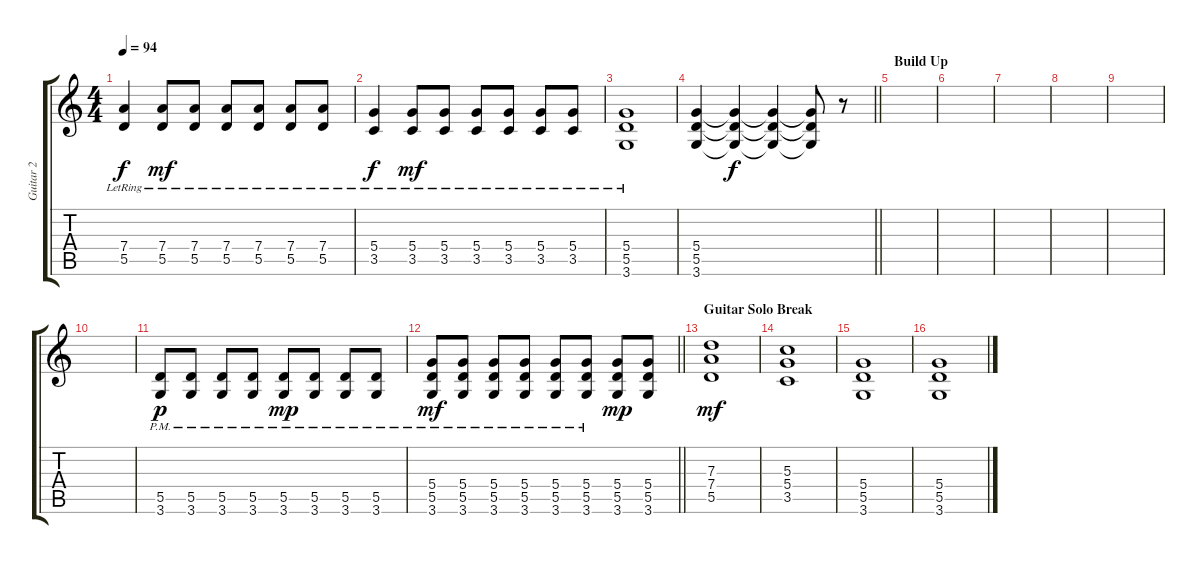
\track ("Guitar 2" "Guitar 2") {instrument overdrivenguitar}
\staff {score tabs}
\tuning (E4 B3 G3 D3 A2 E2) {hide}
\ts (4 4)
\tempo 94
\clef g2
\ks c
(7.4{lr} 5.5{lr}).4{dy f volume 15} (7.4{lr} 5.5{lr}).8{dy mf} (7.4{lr} 5.5{lr}).8 (7.4{lr} 5.5{lr}).8 (7.4{lr} 5.5{lr}).8 (7.4{lr} 5.5{lr}).8 (7.4{lr} 5.5{lr}).8 |
(5.4{lr} 3.5{lr}).4{dy f} (5.4{lr} 3.5{lr}).8{dy mf} (5.4{lr} 3.5{lr}).8 (5.4{lr} 3.5{lr}).8 (5.4{lr} 3.5{lr}).8 (5.4{lr} 3.5{lr}).8 (5.4{lr} 3.5{lr}).8 |
(5.4{lr} 5.5{lr} 3.6{lr}).1 |
\barLineRight lightlight
(5.4 5.5 3.6).4 (5.4{t} 5.5{t} 3.6{t}).4{dy f} (5.4{t} 5.5{t} 3.6{t}).4 (5.4{t} 5.5{t} 3.6{t}).8 r.8 |
\section ("" "Build Up")
|
|
|
|
|
|
(5.5{pm} 3.6{pm}).8{dy p} (5.5{pm} 3.6{pm}).8 (5.5{pm} 3.6{pm}).8 (5.5{pm} 3.6{pm}).8 (5.5{pm} 3.6{pm}).8{dy mp} (5.5{pm} 3.6{pm}).8 (5.5{pm} 3.6{pm}).8 (5.5{pm} 3.6{pm}).8 |
\barLineRight lightlight
(5.4{pm} 5.5{pm} 3.6{pm}).8{dy mf} (5.4{pm} 5.5{pm} 3.6{pm}).8 (5.4{pm} 5.5{pm} 3.6{pm}).8 (5.4{pm} 5.5{pm} 3.6{pm}).8 (5.4{pm} 5.5{pm} 3.6{pm}).8 (5.4{pm} 5.5{pm} 3.6{pm}).8 (5.4 5.5 3.6).8{dy mp} (5.4 5.5 3.6).8 |
\section ("" "Guitar Solo Break")
(7.3 7.4 5.5).1{dy mf} |
(5.3 5.4 3.5).1 |
(5.4 5.5 3.6).1 |
(5.4 5.5 3.6).1
